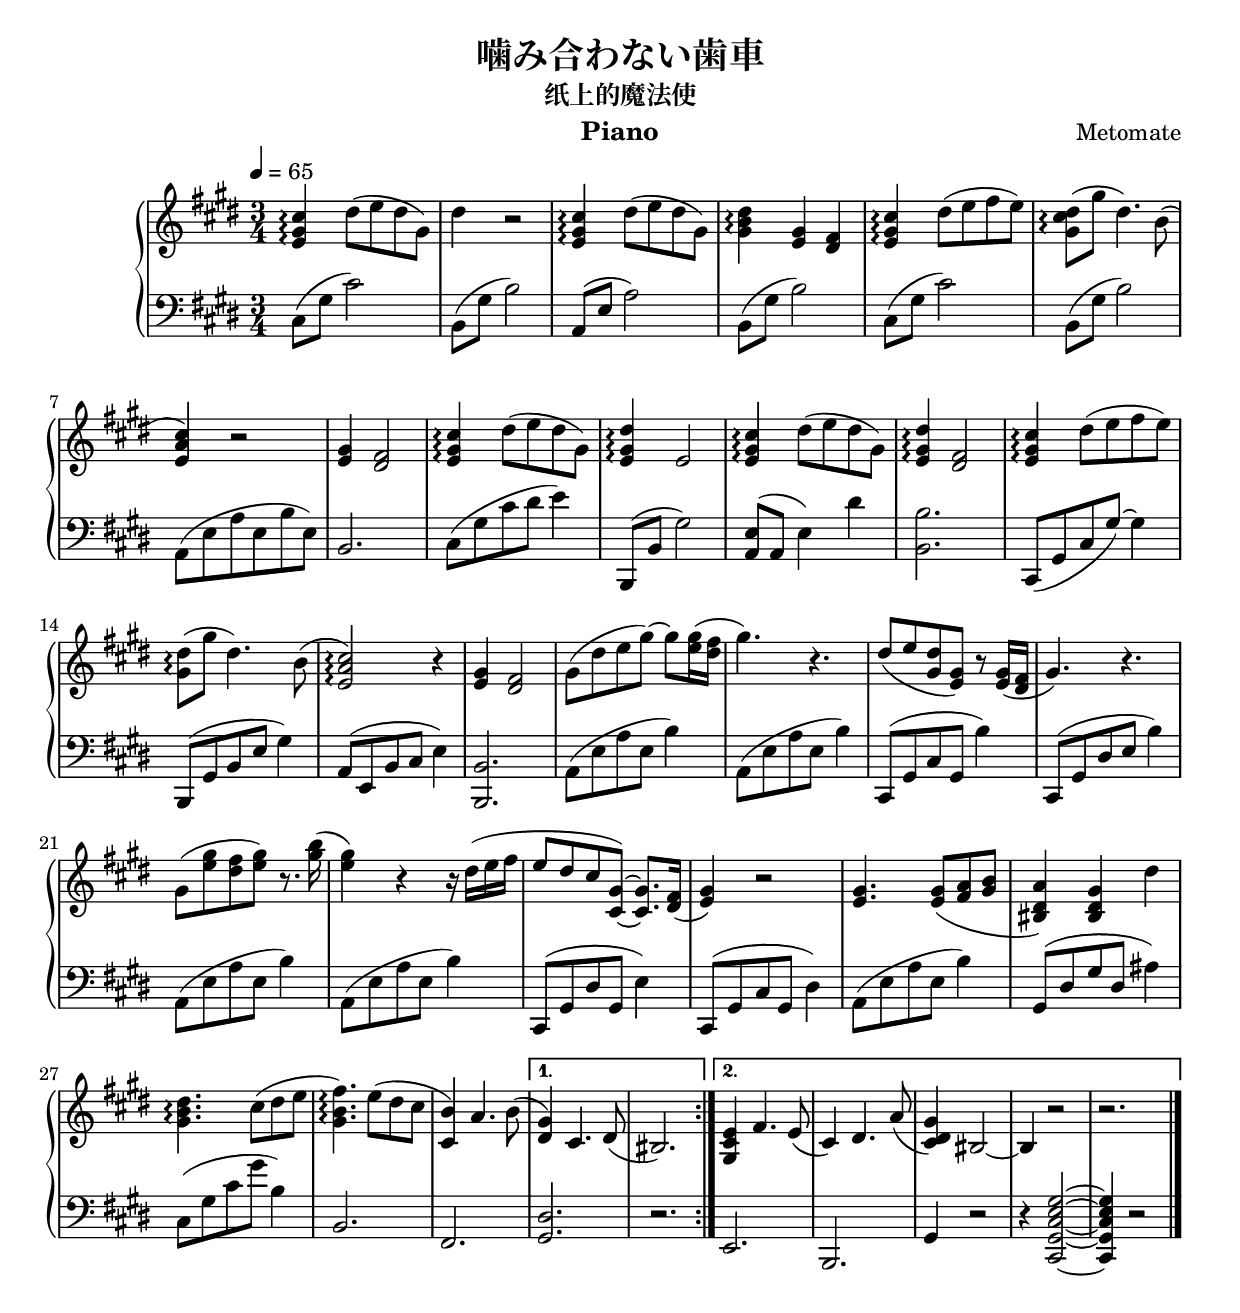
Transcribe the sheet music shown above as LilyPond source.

\version "2.24.2"

\include "articulate.ly"

\header {
  title = "噛み合わない歯車"
  subtitle = "纸上的魔法使"
  instrument = "Piano"
  composer = "Metomate"
}

\paper {
  #(set-paper-size "a4")
}

global = {
  \key cis \minor
  \time 3/4
  \tempo 4 = 65
}

egcd = \relative c' { <e gis cis>4\arpeggio dis'8(e dis gis,) }
egcf = \relative c' { <e gis cis>4\arpeggio dis'8(e fis e) }
gf = \relative c' { <e gis>4 <dis fis>2 }

right = \relative { \repeat volta 2 {
  \global
  % Music follows here.
  \egcd dis''4 r2 
  \egcd { <gis, b dis>4\arpeggio <e gis> <dis fis> } |
  \egcf { <gis cis dis>8\arpeggio([gis'] dis4.) b8( } |
  <e, a cis>4) r2 | 
  \gf |
  \egcd { <e gis dis'>4\arpeggio e2 } |
  \egcd { <e gis dis'>4\arpeggio <dis fis>2} |
  \egcf { <gis dis'>8\arpeggio([gis'] dis4.) b8( } |
  <e, a cis>2\arpeggio) r4 |
  \gf |
  gis8([dis' e gis8~]) 8 <gis e>16 (<fis dis> gis4.) r4. |
  dis8(e <dis gis,> <gis, e>) r8 <gis e>16 (<fis dis> gis4.) r4. |
  gis8(<gis' e> <fis dis> <gis e>) r8. <b gis>16(<gis e>4) r4 r16 dis(e fis |
  e8[dis cis <gis~ cis,~>]) 8. <fis dis>16 (<e gis>4) r2 |
  <gis e>4. <gis e>8(<a fis> <b gis> <a dis, bis>4) <gis dis bis> dis' |
  <gis, b dis>4.\arpeggio cis8(dis e <gis, b fis'>4.\arpeggio) e'8(dis cis |
  <b cis,>4) a4.b8(
  \alternative {
    \volta 1 { <gis dis>4) cis,4. dis8(bis2.) }
    \volta 2 { <gis cis e>4 fis'4. e8(cis4) dis4. a'8(|
               <gis dis cis>4) bis,2~ 4 r2 r2. }
  }
}
  \bar "|."
}

cismt = \relative c {cis8(gis' cis2)	b,8(gis' b2)}
aeaeb = \relative c {a8(e' a e b'4)}

left = \relative {
  \global
  % Music follows here.
  \cismt |
  a,8(e' a2)		b,8(gis' b2) |
  \cismt a,8([e' a e b' e,]) | b2. |
  cis8([gis' cis dis] e4) | b,,8([b'] gis'2) |
  <a, e'>8([a] e'4) dis' | <b, b'>2. |
  cis,8(gis' cis gis'~) 4 | b,,8(gis' b e gis4) |
  a,8(e b' cis e4) | <b b,>2. |
  \aeaeb \aeaeb |
  cis,8(gis' cis gis b'4) | cis,,8(gis' dis' e b'4) |
  \aeaeb \aeaeb |
  cis,,8(gis' dis' gis, e'4) cis,8(gis' cis gis dis'4) |
  \aeaeb gis,8(dis' gis dis ais'4) |
  cis,8(gis' cis gis' b,4) b,2. fis2. |
  { <gis dis'>2. r2. }
  { e2. b2. gis'4 r2 r4 <cis,~ gis'~ cis~ e~ gis~>2 4 r2 }
}

\score {
  \new PianoStaff <<
    \new Staff = "right" \with {
      midiInstrument = "acoustic grand"
    } \right
    \new Staff = "left" \with {
      midiInstrument = "acoustic grand"
    } { \clef bass \left }
  >>
  \layout { }
  \midi {
    
  }
}
